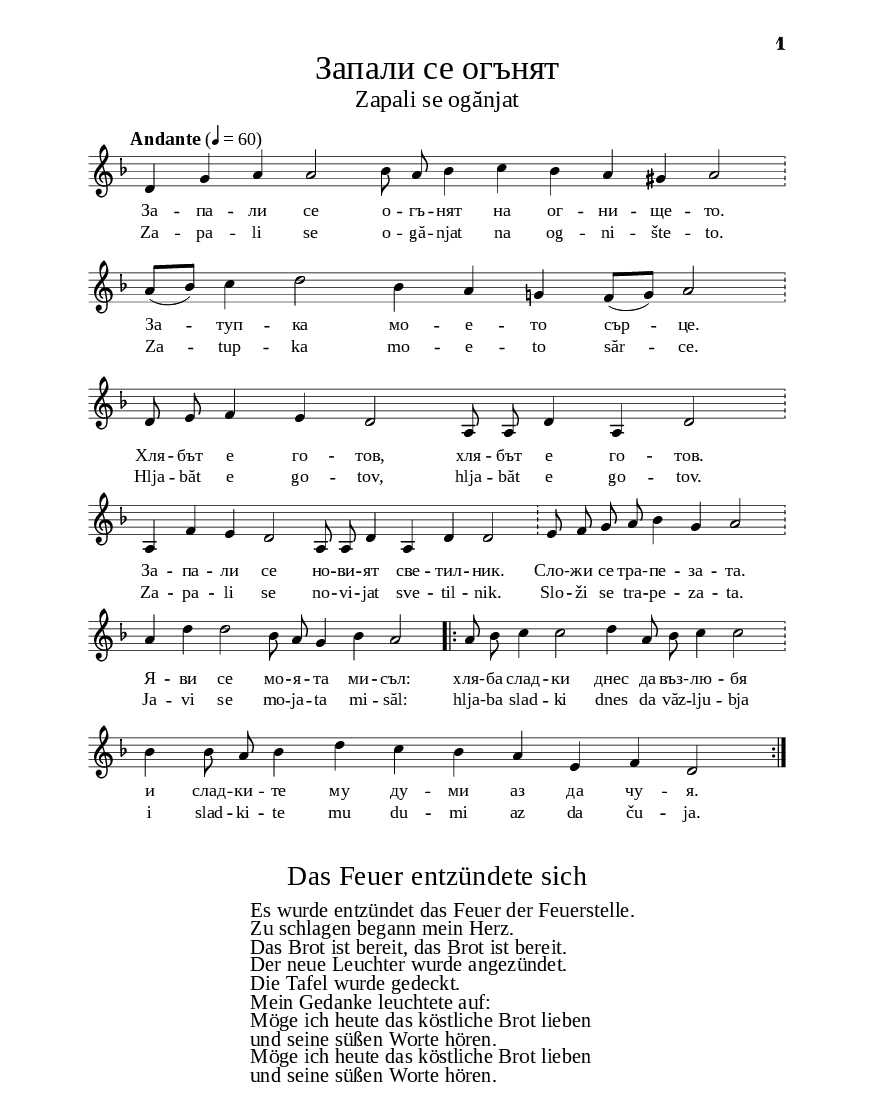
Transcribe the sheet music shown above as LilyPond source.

\version "2.24.3"

% include paper part and global functions
\include "include/globals.ily"

\bookpart {
  \label #'ref097
  \tocItem \markup "Запали се огънят – Zapali se ogănjat"
  \include "include/bookpart-paper.ily"
  \score {
    \include "include/score-layout.ily"

    \new Voice \absolute  {
      \clef treble
      \key d \minor
      \tempoFunc "Andante" 4 "60"
      \omit Score.TimeSignature
      \cadenzaOn % allows custom bar lines
      \autoBeamOff

      d'4 g'4 a' a'2 bes'8 a' bes'4 c'' bes' a'4 gis' a'2 \bar"!" \break

      a'8 [( bes' )]  c''4 d''2  bes'4 a' g' f'8 [( g' )]  a'2 \bar"!" \break

      d'8 e' f'4 e' d'2 a8 a d'4 a d'2 \bar"!" \break

      a4  f'4 e' d'2 a8 a d'4 a d'4 d'2  \bar"!"

      e'8 f' g' a' bes'4 g' a'2 \bar"!" \break

      a'4 d''4 d''2 bes'8 a' g'4 bes'4 a'2

      \bar ".|:" a'8 bes' c''4 c''2 d''4 a'8 bes' c''4 c''2  \bar "!"\break

      bes'4  bes'8 a' bes'4 d''  c''4 bes' a' e' f'4 d'2 \bar ":|."
    }

    \addlyrics {
      За -- па --
      ли се о -- гъ -- нят на ог -- ни -- ще -- то.
      За -- туп -- ка мо -- е -- то сър -- це. Хля --
      бът е го -- тов, хля -- бът е го -- тов. За --
      па -- ли се но -- ви -- ят све -- тил -- ник.
      "Сло-" -- жи се "тра-" -- пе -- за -- та. Я -- ви се
      мо -- я -- та ми -- съл: "хля-" -- ба слад -- ки
      днес да "въз-" -- лю -- бя и слад -- ки -- те му
      ду -- ми аз да чу -- я.
    }

    \addlyrics {
      Za -- pa --
      li se o -- gă -- njat na og -- ni -- šte -- to.
      Za -- tup -- ka mo -- e -- to săr -- ce. Hlja --
      băt e go -- tov, hlja -- băt e go -- tov. Za --
      pa -- li se no -- vi -- jat sve -- til -- nik.
      Slo -- ži se tra -- pe -- za -- ta. Ja -- vi se
      mo -- ja -- ta mi -- săl: "hlja-" -- ba slad -- ki
      dnes da văz -- lju -- bja i slad -- ki -- te mu
      du -- mi az da ču -- ja.
    }


    \header {
      title = \titleFunc "Запали се огънят" "Zapali se ogănjat"
    }

    \midi{}

  } % score

  \markup \empty-two

  \version "2.24.4"

\markup \fill-line { \fontsize #deTitleFontSize "Das Feuer entzündete sich" }
\markup \null
\markup \null

\markup \abs-fontsize #10 {

      \fill-line {
  \override #`(baseline-skip . ,deCoupletBaselineSkip)
  \column {
    \line { " " Es wurde entzündet das Feuer der Feuerstelle.  }

    \line { " " Zu schlagen begann mein Herz.}
    \line { " " Das Brot ist bereit, das Brot ist bereit. }

    \line { " " Der neue Leuchter wurde angezündet.  }

    \line { " "Die Tafel wurde gedeckt. }
    \line { " " Mein Gedanke leuchtete auf:  }

    \line { " "Möge ich heute das köstliche Brot lieben }

    \line { " "und seine süßen Worte hören.}
    \line { " "Möge ich heute das köstliche Brot lieben }

    \line { " "und seine süßen Worte hören.}


  }
      }

}


} % bookpart
